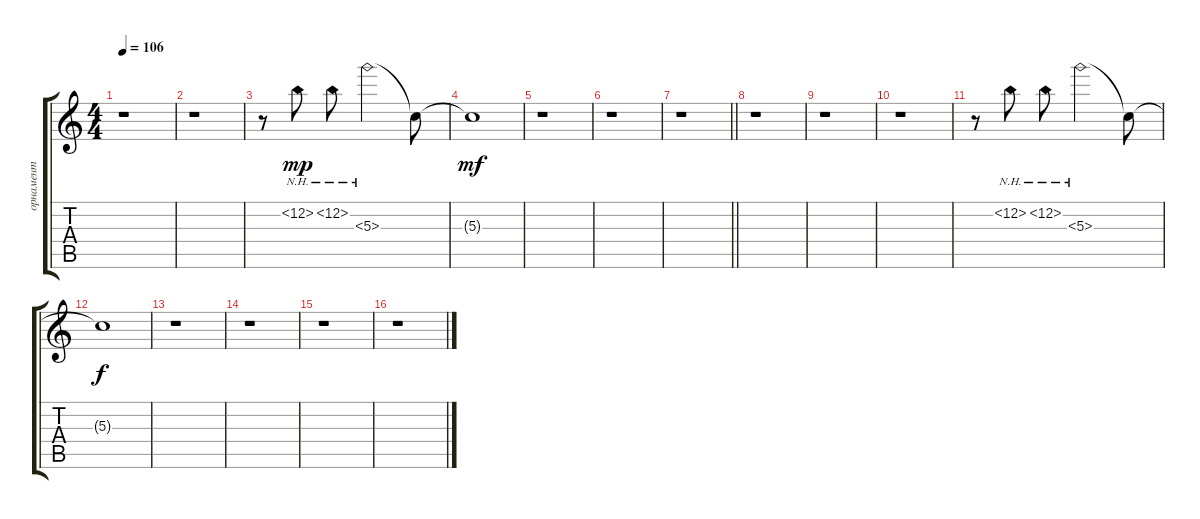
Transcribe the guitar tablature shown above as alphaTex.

\track ("орнамент" "орнамент") {instrument electricguitarjazz}
\staff {score tabs}
\tuning (E4 B3 G3 D3 A2 E2) {hide}
\ts (4 4)
\tempo 106
\clef g2
\ks aminor
r.1{dy mp} |
r.1 |
r.8 12.2{nh}.8 13.2{nh}.8 5.3{nh}.2 5.3{t}.8 |
5.3{t}.1{dy mf} |
r.1 |
r.1 |
\barLineRight lightlight
r.1 |
\section ("" "")
r.1 |
r.1 |
r.1 |
r.8 12.2{nh}.8 13.2{nh}.8 5.3{nh}.2 5.3{t}.8 |
5.3{t}.1{dy f} |
r.1 |
r.1 |
r.1 |
r.1
